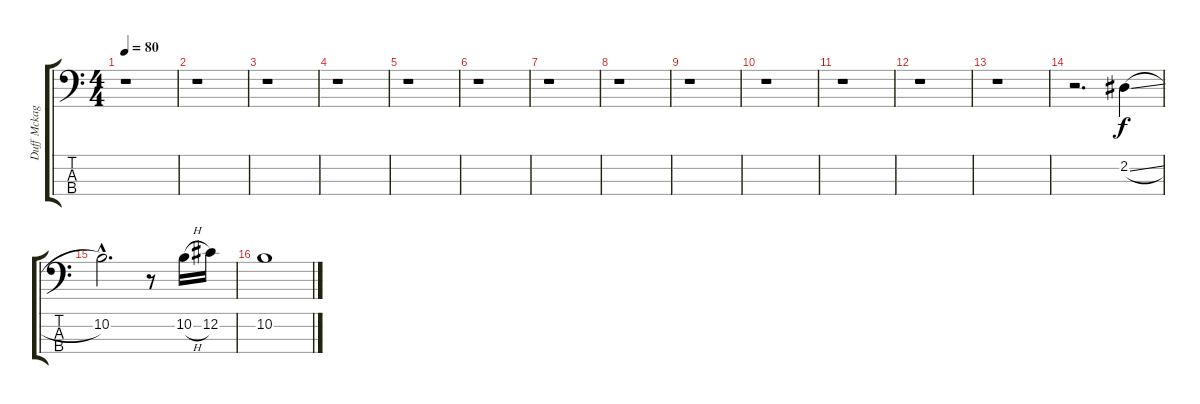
\track ("Duff Mckagan" "Duff Mckag") {instrument electricbasspick}
\staff {score tabs}
\tuning (Gb2 Db2 Ab1 Eb1) {hide}
\ts (4 4)
\tempo 80
\clef f4
\ks c
r.1{dy f} |
r.1 |
r.1 |
r.1 |
r.1 |
r.1 |
r.1 |
r.1 |
r.1 |
r.1 |
r.1 |
r.1 |
r.1 |
r.2{d} 2.2{sl}.4 |
10.2{hac}.2{d} r.8 10.2{h}.16 12.2.16 |
10.2.1
